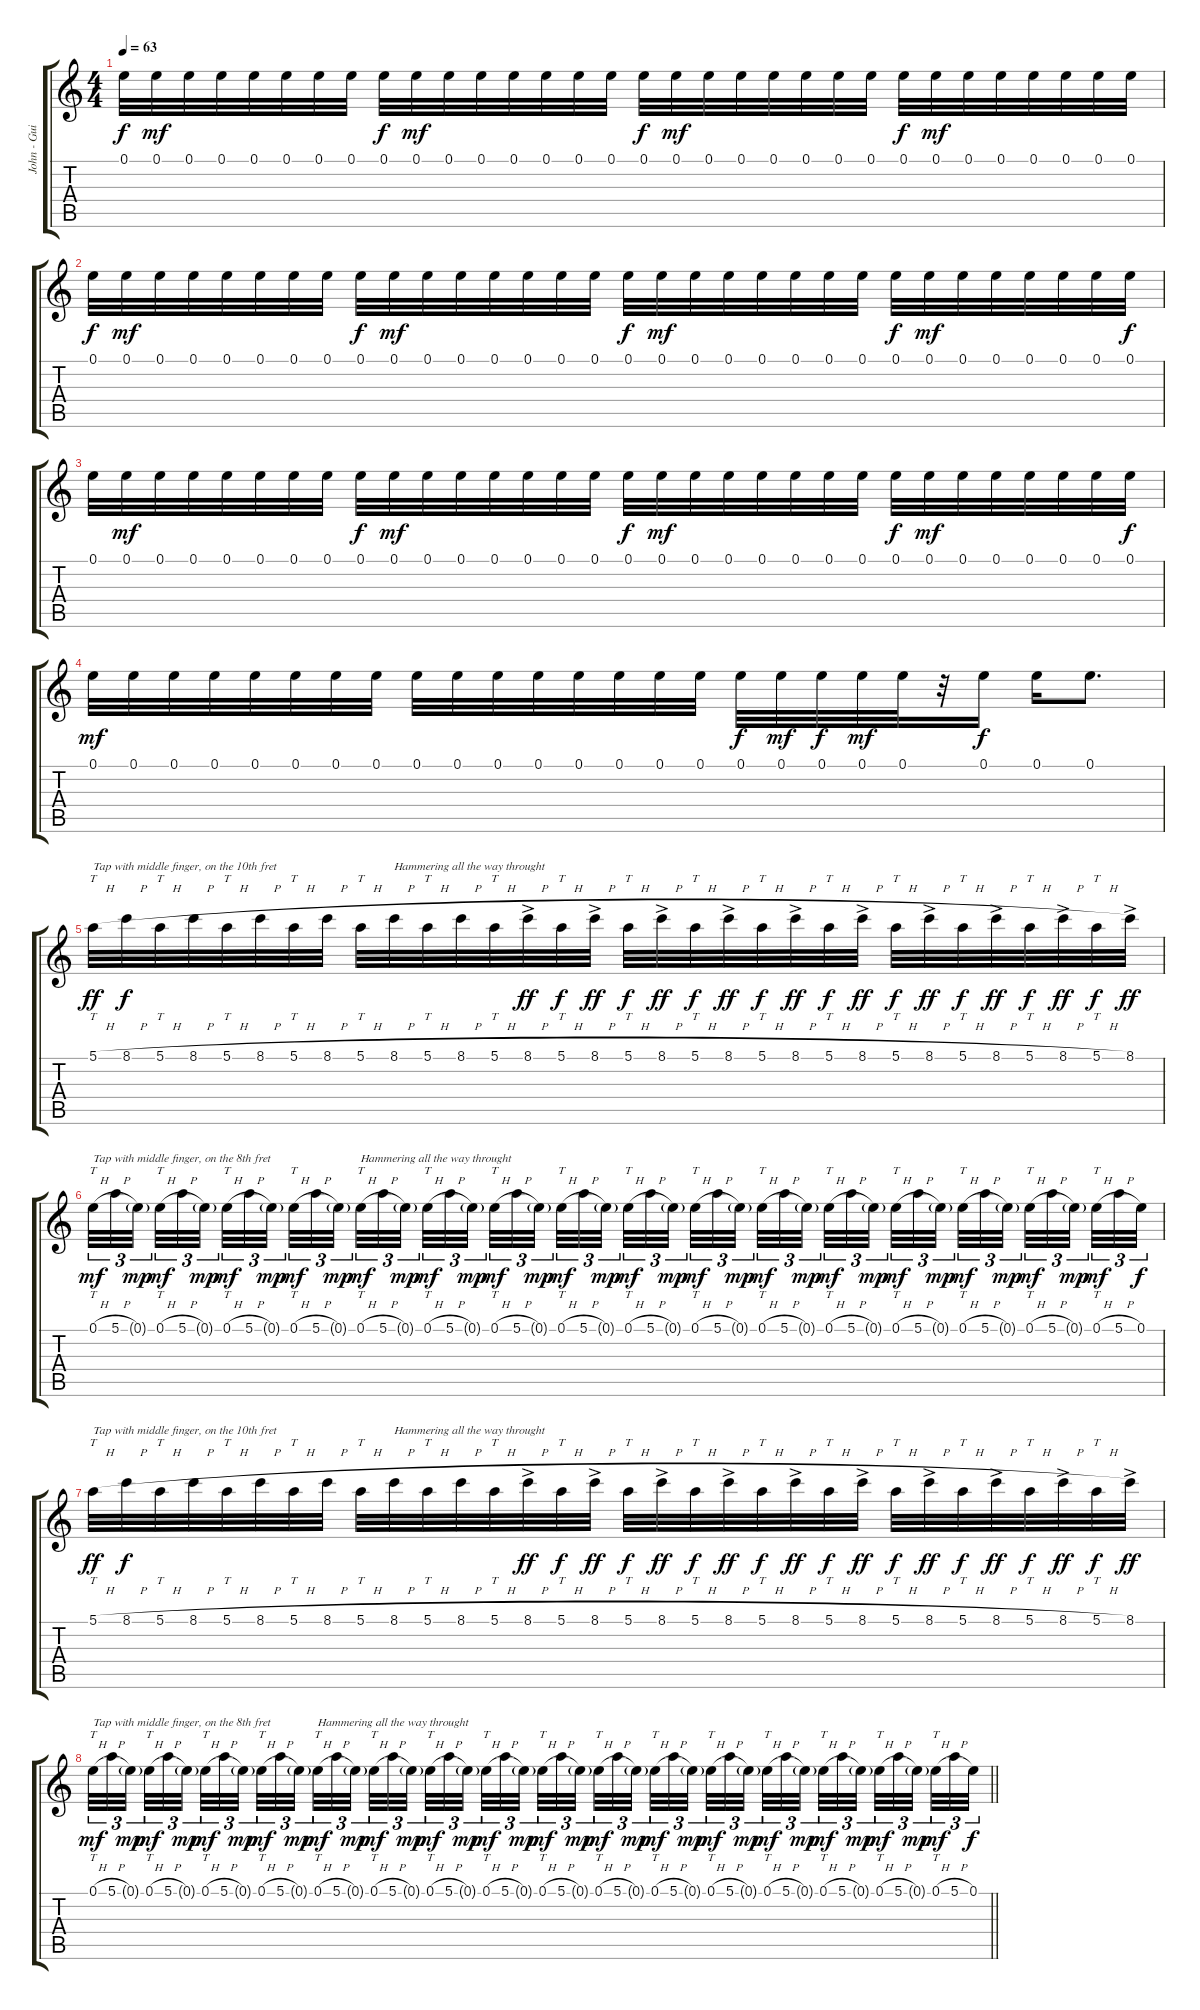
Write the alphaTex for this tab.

\track ("John - Guitar" "John - Gui") {instrument electricguitarjazz}
\staff {score tabs}
\tuning (E4 B3 G3 D3 A2 E2) {hide}
\ts (4 4)
\tempo 63
\clef g2
\ks c
0.1.32{dy f volume 8 instrument electricguitarjazz} 0.1.32{dy mf} 0.1.32 0.1.32 0.1.32 0.1.32 0.1.32 0.1.32 0.1.32{dy f} 0.1.32{dy mf} 0.1.32 0.1.32 0.1.32 0.1.32 0.1.32 0.1.32 0.1.32{dy f} 0.1.32{dy mf} 0.1.32 0.1.32 0.1.32 0.1.32 0.1.32 0.1.32 0.1.32{dy f} 0.1.32{dy mf} 0.1.32 0.1.32 0.1.32 0.1.32 0.1.32 0.1.32 |
0.1.32{dy f} 0.1.32{dy mf} 0.1.32 0.1.32 0.1.32 0.1.32 0.1.32 0.1.32 0.1.32{dy f} 0.1.32{dy mf} 0.1.32 0.1.32 0.1.32 0.1.32 0.1.32 0.1.32 0.1.32{dy f} 0.1.32{dy mf} 0.1.32 0.1.32 0.1.32 0.1.32 0.1.32 0.1.32 0.1.32{dy f} 0.1.32{dy mf} 0.1.32 0.1.32 0.1.32 0.1.32 0.1.32 0.1.32{dy f} |
0.1.32 0.1.32{dy mf} 0.1.32 0.1.32 0.1.32 0.1.32 0.1.32 0.1.32 0.1.32{dy f} 0.1.32{dy mf} 0.1.32 0.1.32 0.1.32 0.1.32 0.1.32 0.1.32 0.1.32{dy f} 0.1.32{dy mf} 0.1.32 0.1.32 0.1.32 0.1.32 0.1.32 0.1.32 0.1.32{dy f} 0.1.32{dy mf} 0.1.32 0.1.32 0.1.32 0.1.32 0.1.32 0.1.32{dy f} |
0.1.32{dy mf} 0.1.32 0.1.32 0.1.32 0.1.32 0.1.32 0.1.32 0.1.32 0.1.32 0.1.32 0.1.32 0.1.32 0.1.32 0.1.32 0.1.32 0.1.32 0.1.32{dy f} 0.1.32{dy mf} 0.1.32{dy f} 0.1.32{dy mf} 0.1.32 r.32 0.1.16{dy f} 0.1.16 0.1.8{d} |
5.1{h}.32{tt txt "Tap with middle finger, on the 10th fret" dy ff volume 16 instrument electricguitarjazz} 8.1{h}.32{dy f} 5.1{h}.32{tt} 8.1{h}.32 5.1{h}.32{tt} 8.1{h}.32 5.1{h}.32{tt} 8.1{h}.32 5.1{h}.32{tt} 8.1{h}.32{txt "Hammering all the way throught"} 5.1{h}.32{tt} 8.1{h}.32 5.1{h}.32{tt} 8.1{h ac}.32{dy ff} 5.1{h}.32{tt dy f} 8.1{h ac}.32{dy ff} 5.1{h}.32{tt dy f} 8.1{h ac}.32{dy ff} 5.1{h}.32{tt dy f} 8.1{h ac}.32{dy ff} 5.1{h}.32{tt dy f} 8.1{h ac}.32{dy ff} 5.1{h}.32{tt dy f} 8.1{h ac}.32{dy ff} 5.1{h}.32{tt dy f} 8.1{h ac}.32{dy ff} 5.1{h}.32{tt dy f} 8.1{h ac}.32{dy ff} 5.1{h}.32{tt dy f} 8.1{h ac}.32{dy ff} 5.1{h}.32{tt dy f} 8.1{ac}.32{dy ff} |
0.1{h}.32{tt tu (3 2) txt "Tap with middle finger, on the 8th fret" dy mf} 5.1{h}.32{tu (3 2)} 0.1{g}.32{tu (3 2) dy mp beam splitsecondary} 0.1{h}.32{tt tu (3 2) dy mf} 5.1{h}.32{tu (3 2)} 0.1{g}.32{tu (3 2) dy mp beam splitsecondary} 0.1{h}.32{tt tu (3 2) dy mf} 5.1{h}.32{tu (3 2)} 0.1{g}.32{tu (3 2) dy mp beam splitsecondary} 0.1{h}.32{tt tu (3 2) dy mf} 5.1{h}.32{tu (3 2)} 0.1{g}.32{tu (3 2) dy mp} 0.1{h}.32{tt tu (3 2) txt "Hammering all the way throught" dy mf} 5.1{h}.32{tu (3 2)} 0.1{g}.32{tu (3 2) dy mp beam splitsecondary} 0.1{h}.32{tt tu (3 2) dy mf} 5.1{h}.32{tu (3 2)} 0.1{g}.32{tu (3 2) dy mp beam splitsecondary} 0.1{h}.32{tt tu (3 2) dy mf} 5.1{h}.32{tu (3 2)} 0.1{g}.32{tu (3 2) dy mp beam splitsecondary} 0.1{h}.32{tt tu (3 2) dy mf} 5.1{h}.32{tu (3 2)} 0.1{g}.32{tu (3 2) dy mp} 0.1{h}.32{tt tu (3 2) dy mf} 5.1{h}.32{tu (3 2)} 0.1{g}.32{tu (3 2) dy mp beam splitsecondary} 0.1{h}.32{tt tu (3 2) dy mf} 5.1{h}.32{tu (3 2)} 0.1{g}.32{tu (3 2) dy mp beam splitsecondary} 0.1{h}.32{tt tu (3 2) dy mf} 5.1{h}.32{tu (3 2)} 0.1{g}.32{tu (3 2) dy mp beam splitsecondary} 0.1{h}.32{tt tu (3 2) dy mf} 5.1{h}.32{tu (3 2)} 0.1{g}.32{tu (3 2) dy mp} 0.1{h}.32{tt tu (3 2) dy mf} 5.1{h}.32{tu (3 2)} 0.1{g}.32{tu (3 2) dy mp beam splitsecondary} 0.1{h}.32{tt tu (3 2) dy mf} 5.1{h}.32{tu (3 2)} 0.1{g}.32{tu (3 2) dy mp beam splitsecondary} 0.1{h}.32{tt tu (3 2) dy mf} 5.1{h}.32{tu (3 2)} 0.1{g}.32{tu (3 2) dy mp beam splitsecondary} 0.1{h}.32{tt tu (3 2) dy mf} 5.1{h}.32{tu (3 2)} 0.1.32{tu (3 2) dy f} |
5.1{h}.32{tt txt "Tap with middle finger, on the 10th fret" dy ff} 8.1{h}.32{dy f} 5.1{h}.32{tt} 8.1{h}.32 5.1{h}.32{tt} 8.1{h}.32 5.1{h}.32{tt} 8.1{h}.32 5.1{h}.32{tt} 8.1{h}.32{txt "Hammering all the way throught"} 5.1{h}.32{tt} 8.1{h}.32 5.1{h}.32{tt} 8.1{h ac}.32{dy ff} 5.1{h}.32{tt dy f} 8.1{h ac}.32{dy ff} 5.1{h}.32{tt dy f} 8.1{h ac}.32{dy ff} 5.1{h}.32{tt dy f} 8.1{h ac}.32{dy ff} 5.1{h}.32{tt dy f} 8.1{h ac}.32{dy ff} 5.1{h}.32{tt dy f} 8.1{h ac}.32{dy ff} 5.1{h}.32{tt dy f} 8.1{h ac}.32{dy ff} 5.1{h}.32{tt dy f} 8.1{h ac}.32{dy ff} 5.1{h}.32{tt dy f} 8.1{h ac}.32{dy ff} 5.1{h}.32{tt dy f} 8.1{ac}.32{dy ff} |
\barLineRight lightlight
0.1{h}.32{tt tu (3 2) txt "Tap with middle finger, on the 8th fret" dy mf} 5.1{h}.32{tu (3 2)} 0.1{g}.32{tu (3 2) dy mp beam splitsecondary} 0.1{h}.32{tt tu (3 2) dy mf} 5.1{h}.32{tu (3 2)} 0.1{g}.32{tu (3 2) dy mp beam splitsecondary} 0.1{h}.32{tt tu (3 2) dy mf} 5.1{h}.32{tu (3 2)} 0.1{g}.32{tu (3 2) dy mp beam splitsecondary} 0.1{h}.32{tt tu (3 2) dy mf} 5.1{h}.32{tu (3 2)} 0.1{g}.32{tu (3 2) dy mp} 0.1{h}.32{tt tu (3 2) txt "Hammering all the way throught" dy mf} 5.1{h}.32{tu (3 2)} 0.1{g}.32{tu (3 2) dy mp beam splitsecondary} 0.1{h}.32{tt tu (3 2) dy mf} 5.1{h}.32{tu (3 2)} 0.1{g}.32{tu (3 2) dy mp beam splitsecondary} 0.1{h}.32{tt tu (3 2) dy mf} 5.1{h}.32{tu (3 2)} 0.1{g}.32{tu (3 2) dy mp beam splitsecondary} 0.1{h}.32{tt tu (3 2) dy mf} 5.1{h}.32{tu (3 2)} 0.1{g}.32{tu (3 2) dy mp} 0.1{h}.32{tt tu (3 2) dy mf} 5.1{h}.32{tu (3 2)} 0.1{g}.32{tu (3 2) dy mp beam splitsecondary} 0.1{h}.32{tt tu (3 2) dy mf} 5.1{h}.32{tu (3 2)} 0.1{g}.32{tu (3 2) dy mp beam splitsecondary} 0.1{h}.32{tt tu (3 2) dy mf} 5.1{h}.32{tu (3 2)} 0.1{g}.32{tu (3 2) dy mp beam splitsecondary} 0.1{h}.32{tt tu (3 2) dy mf} 5.1{h}.32{tu (3 2)} 0.1{g}.32{tu (3 2) dy mp} 0.1{h}.32{tt tu (3 2) dy mf} 5.1{h}.32{tu (3 2)} 0.1{g}.32{tu (3 2) dy mp beam splitsecondary} 0.1{h}.32{tt tu (3 2) dy mf} 5.1{h}.32{tu (3 2)} 0.1{g}.32{tu (3 2) dy mp beam splitsecondary} 0.1{h}.32{tt tu (3 2) dy mf} 5.1{h}.32{tu (3 2)} 0.1{g}.32{tu (3 2) dy mp beam splitsecondary} 0.1{h}.32{tt tu (3 2) dy mf} 5.1{h}.32{tu (3 2)} 0.1.32{tu (3 2) dy f}
